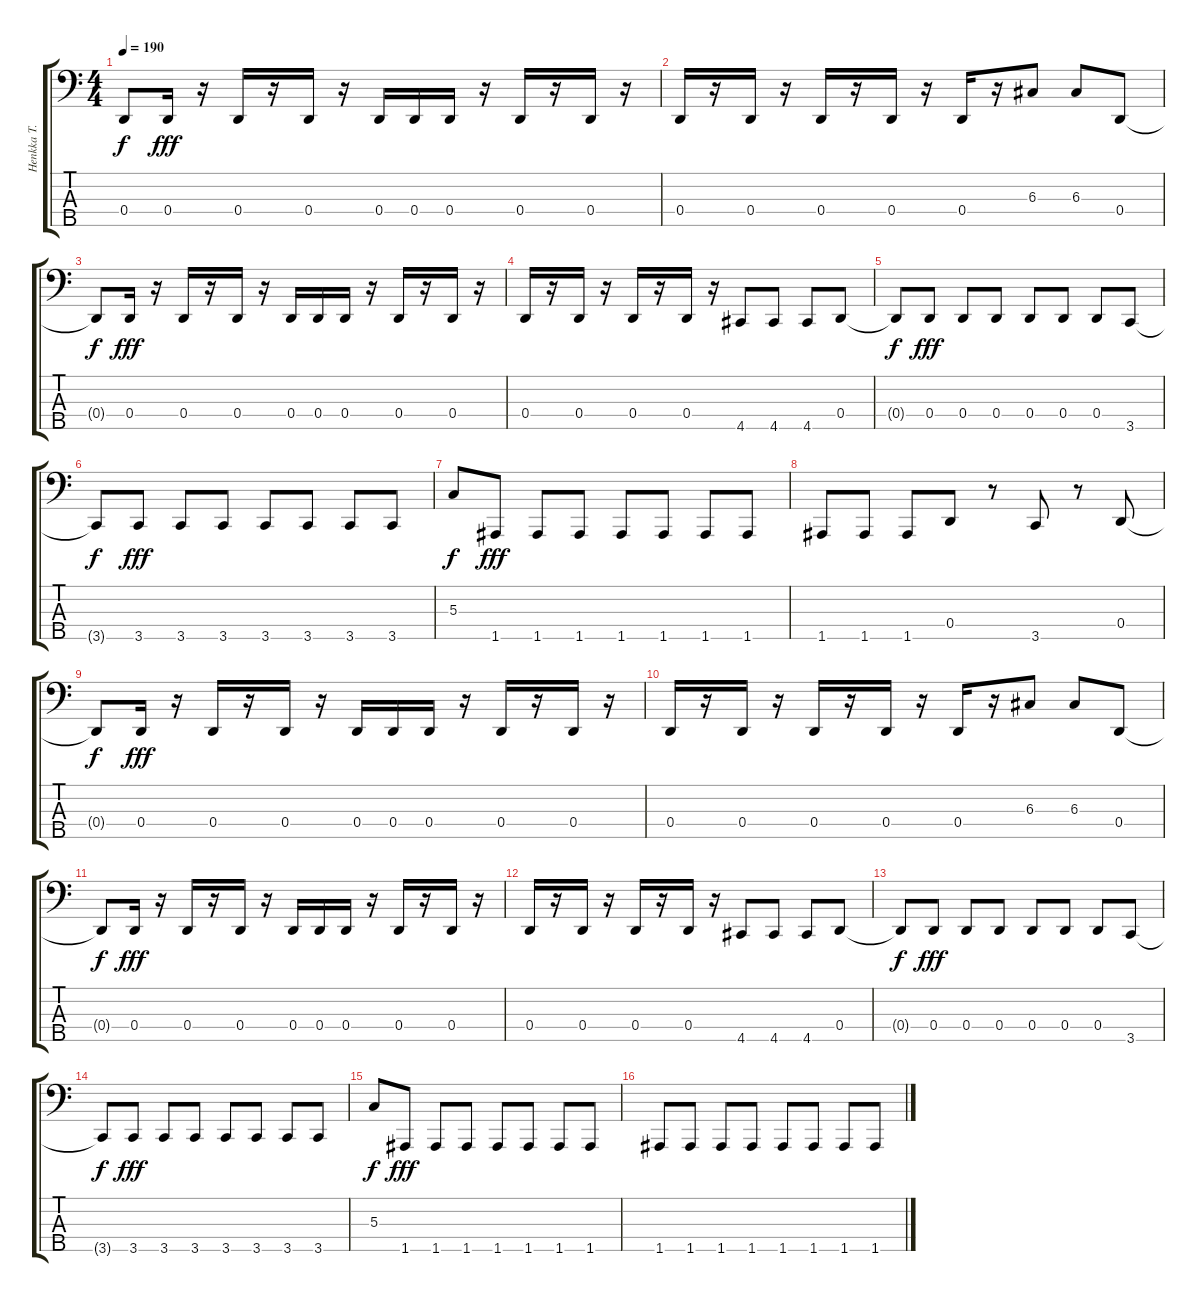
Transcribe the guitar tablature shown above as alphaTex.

\track ("Henkka T. Blacksmith" "Henkka T. ") {instrument electricbassfinger}
\staff {score tabs}
\tuning (F2 C2 G1 D1 A0) {hide}
\ts (4 4)
\tempo 190
\clef f4
\ks c
0.4{t}.8{dy f} 0.4.16{dy fff} r.16 0.4.16 r.16 0.4.16 r.16 0.4.16 0.4.16 0.4.16 r.16 0.4.16 r.16 0.4.16 r.16 |
0.4.16 r.16 0.4.16 r.16 0.4.16 r.16 0.4.16 r.16 0.4.16 r.16 6.3.8 6.3.8 0.4.8 |
0.4{t}.8{dy f} 0.4.16{dy fff} r.16 0.4.16 r.16 0.4.16 r.16 0.4.16 0.4.16 0.4.16 r.16 0.4.16 r.16 0.4.16 r.16 |
0.4.16 r.16 0.4.16 r.16 0.4.16 r.16 0.4.16 r.16 4.5.8 4.5.8 4.5.8 0.4.8 |
0.4{t}.8{dy f} 0.4.8{dy fff} 0.4.8 0.4.8 0.4.8 0.4.8 0.4.8 3.5.8 |
3.5{t}.8{dy f} 3.5.8{dy fff} 3.5.8 3.5.8 3.5.8 3.5.8 3.5.8 3.5.8 |
5.3.8{dy f} 1.5.8{dy fff} 1.5.8 1.5.8 1.5.8 1.5.8 1.5.8 1.5.8 |
1.5.8 1.5.8 1.5.8 0.4.8 r.8 3.5.8 r.8 0.4.8 |
0.4{t}.8{dy f} 0.4.16{dy fff} r.16 0.4.16 r.16 0.4.16 r.16 0.4.16 0.4.16 0.4.16 r.16 0.4.16 r.16 0.4.16 r.16 |
0.4.16 r.16 0.4.16 r.16 0.4.16 r.16 0.4.16 r.16 0.4.16 r.16 6.3.8 6.3.8 0.4.8 |
0.4{t}.8{dy f} 0.4.16{dy fff} r.16 0.4.16 r.16 0.4.16 r.16 0.4.16 0.4.16 0.4.16 r.16 0.4.16 r.16 0.4.16 r.16 |
0.4.16 r.16 0.4.16 r.16 0.4.16 r.16 0.4.16 r.16 4.5.8 4.5.8 4.5.8 0.4.8 |
0.4{t}.8{dy f} 0.4.8{dy fff} 0.4.8 0.4.8 0.4.8 0.4.8 0.4.8 3.5.8 |
3.5{t}.8{dy f} 3.5.8{dy fff} 3.5.8 3.5.8 3.5.8 3.5.8 3.5.8 3.5.8 |
5.3.8{dy f} 1.5.8{dy fff} 1.5.8 1.5.8 1.5.8 1.5.8 1.5.8 1.5.8 |
1.5.8 1.5.8 1.5.8 1.5.8 1.5.8 1.5.8 1.5.8 1.5.8
